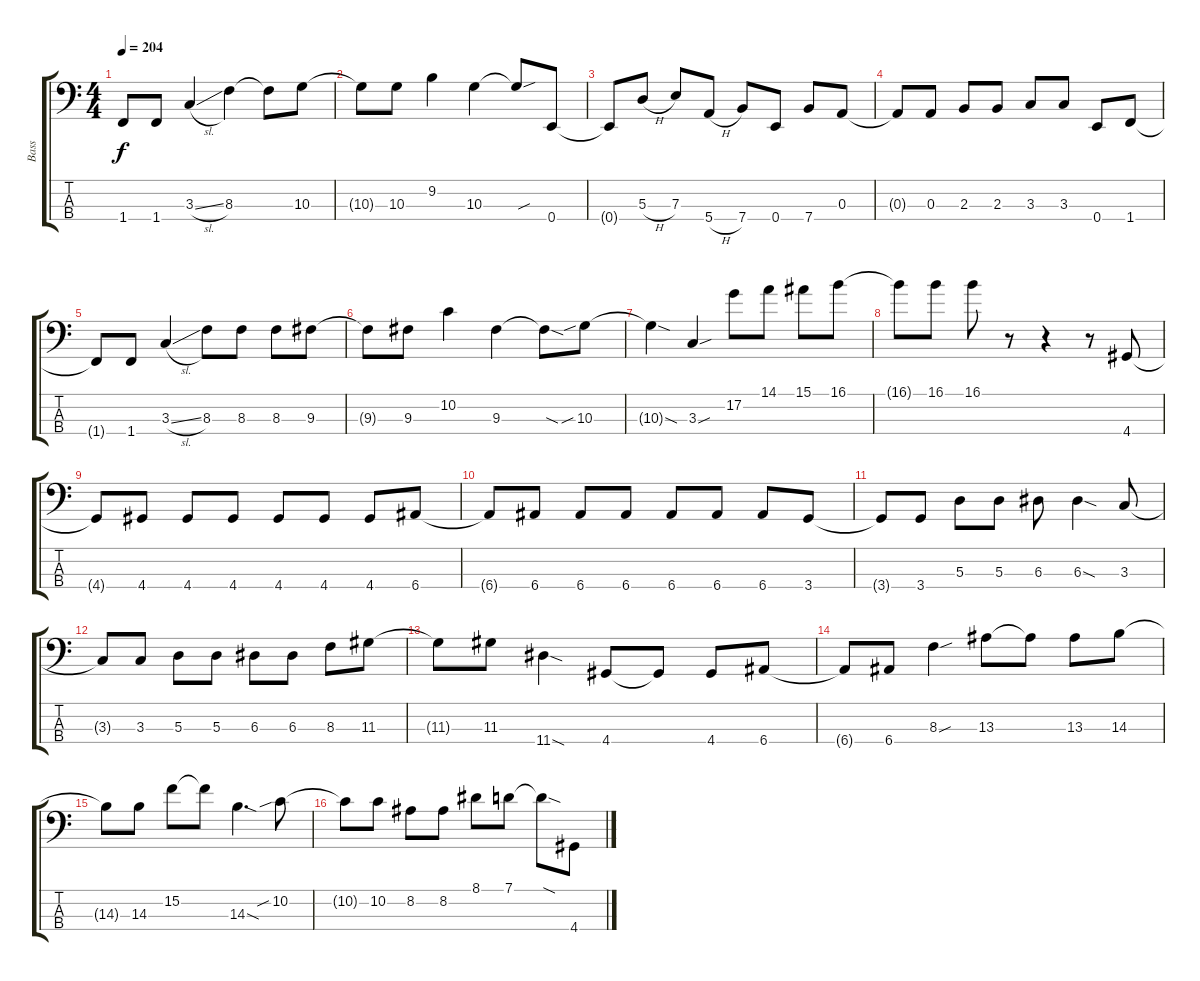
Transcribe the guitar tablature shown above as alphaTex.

\track ("Bass" "Bass") {instrument electricbasspick}
\staff {score tabs}
\tuning (G2 D2 A1 E1) {hide}
\ts (4 4)
\tempo 204
\clef f4
\ks c
1.4{t}.8{dy f} 1.4.8 3.3{sl}.4 8.3.4 8.3{t}.8 10.3.8 |
10.3{t}.8 10.3.8 9.2.4 10.3.4 10.3{sou t}.8 0.4.8 |
0.4{t}.8 5.3{h}.8 7.3.8 5.4{h}.8 7.4.8 0.4.8 7.4.8 0.3.8 |
0.3{t}.8 0.3.8 2.3.8 2.3.8 3.3.8 3.3.8 0.4.8 1.4.8 |
1.4{t}.8 1.4.8 3.3{sl}.4 8.3.8 8.3.8 8.3.8 9.3.8 |
9.3{t}.8 9.3.8 10.2.4 9.3.4 9.3{sod t}.8 10.3{sib}.8 |
10.3{sod t}.4 3.3{sou}.4 17.2.8 14.1.8 15.1.8 16.1.8 |
16.1{t}.8 16.1.8 16.1.8 r.8 r.4 r.8 4.4.8 |
4.4{t}.8 4.4.8 4.4.8 4.4.8 4.4.8 4.4.8 4.4.8 6.4.8 |
6.4{t}.8 6.4.8 6.4.8 6.4.8 6.4.8 6.4.8 6.4.8 3.4.8 |
3.4{t}.8 3.4.8 5.3.8 5.3.8 6.3.8 6.3{sod}.4 3.3.8 |
3.3{t}.8 3.3.8 5.3.8 5.3.8 6.3.8 6.3.8 8.3.8 11.3.8 |
11.3{t}.8 11.3.8 11.4{sod}.4 4.4.8 4.4{t}.8 4.4.8 6.4.8 |
6.4{t}.8 6.4.8 8.3{sou}.4 13.3.8 13.3{t}.8 13.3.8 14.3.8 |
14.3{t}.8 14.3.8 15.2.8 15.2{t}.8 14.3{sod}.4{d} 10.2{sib}.8 |
10.2{t}.8 10.2.8 8.2.8 8.2.8 8.1.8 7.1.8 7.1{sod t}.8 4.4.8
